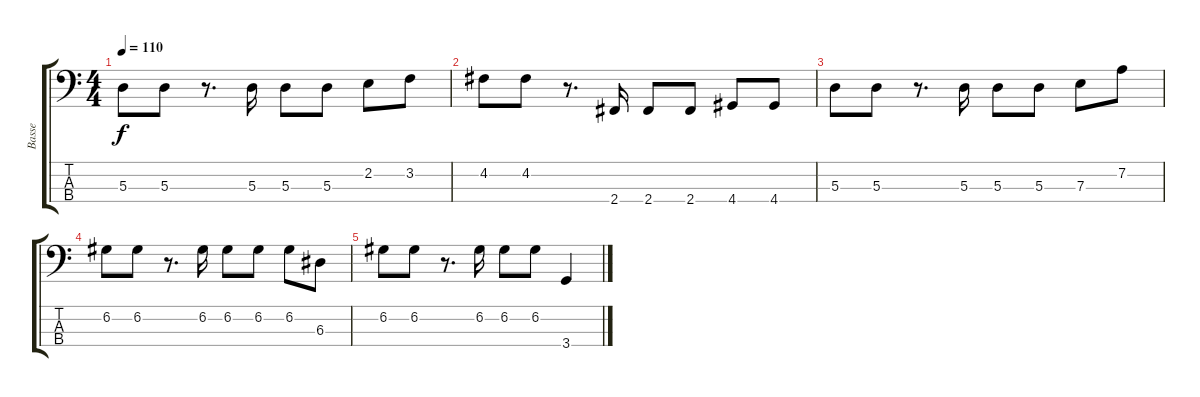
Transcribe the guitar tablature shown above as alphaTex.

\track ("Basse" "Basse") {instrument electricbassfinger}
\staff {score tabs}
\tuning (G2 D2 A1 E1) {hide}
\ts (4 4)
\tempo 110
\clef f4
\ks c
5.3.8{dy f} 5.3.8 r.8{d} 5.3.16 5.3.8 5.3.8 2.2.8 3.2.8 |
4.2.8 4.2.8 r.8{d} 2.4.16 2.4.8 2.4.8 4.4.8 4.4.8 |
5.3.8 5.3.8 r.8{d} 5.3.16 5.3.8 5.3.8 7.3.8 7.2.8 |
6.2.8 6.2.8 r.8{d} 6.2.16 6.2.8 6.2.8 6.2.8 6.3.8 |
6.2.8 6.2.8 r.8{d} 6.2.16 6.2.8 6.2.8 3.4.4
